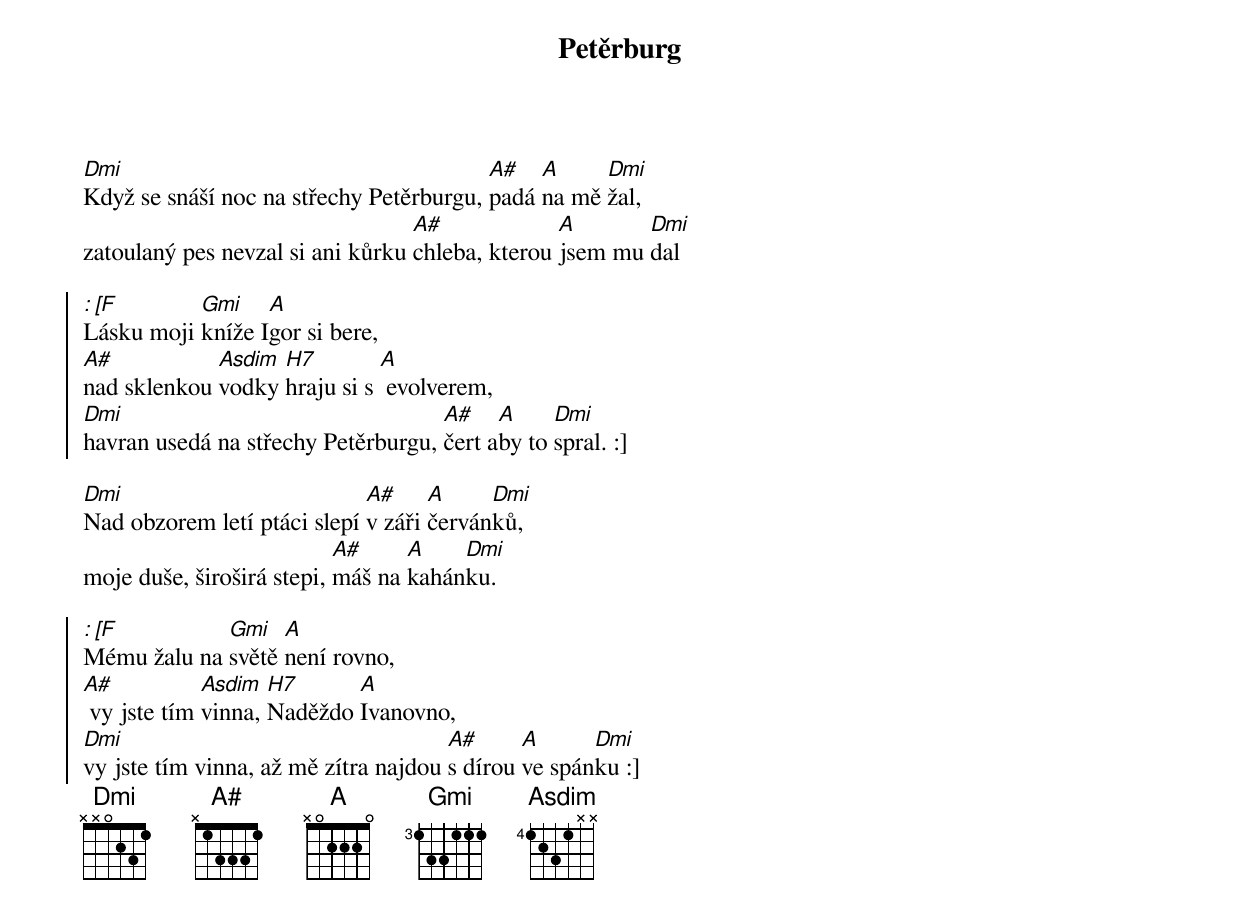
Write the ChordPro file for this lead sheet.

{title: Petěrburg}
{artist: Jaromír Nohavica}
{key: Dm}
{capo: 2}
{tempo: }
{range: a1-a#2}
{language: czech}
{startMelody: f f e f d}
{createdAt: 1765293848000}
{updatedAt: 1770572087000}
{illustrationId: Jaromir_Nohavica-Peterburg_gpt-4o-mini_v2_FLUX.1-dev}
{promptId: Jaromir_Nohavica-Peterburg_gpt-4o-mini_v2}

{start_of_verse}
[Dmi]Když se snáší noc na střechy Petěrburgu, [A#]padá [A]na mě [Dmi]žal,
zatoulaný pes nevzal si ani kůrku [A#]chleba, kterou [A]jsem mu [Dmi]dal
{end_of_verse}

{start_of_chorus}
[: [F]Lásku moji [Gmi]kníže I[A]gor si bere,
[A#]nad sklenkou [Asdim]vodky [H7]hraju si s [A] evolverem,
[Dmi]havran usedá na střechy Petěrburgu, [A#]čert a[A]by to [Dmi]spral. :]
{end_of_chorus}

{start_of_verse}
[Dmi]Nad obzorem letí ptáci slepí [A#]v záři [A]červán[Dmi]ků,
moje duše, široširá stepi, [A#]máš na [A]kahán[Dmi]ku.
{end_of_verse}

{start_of_chorus}
[: [F]Mému žalu na [Gmi]světě [A]není rovno,
[A#] vy jste tím [Asdim]vinna, [H7]Naděždo [A]Ivanovno,
[Dmi]vy jste tím vinna, až mě zítra najdou [A#]s dírou [A]ve spán[Dmi]ku :]
{end_of_chorus}
